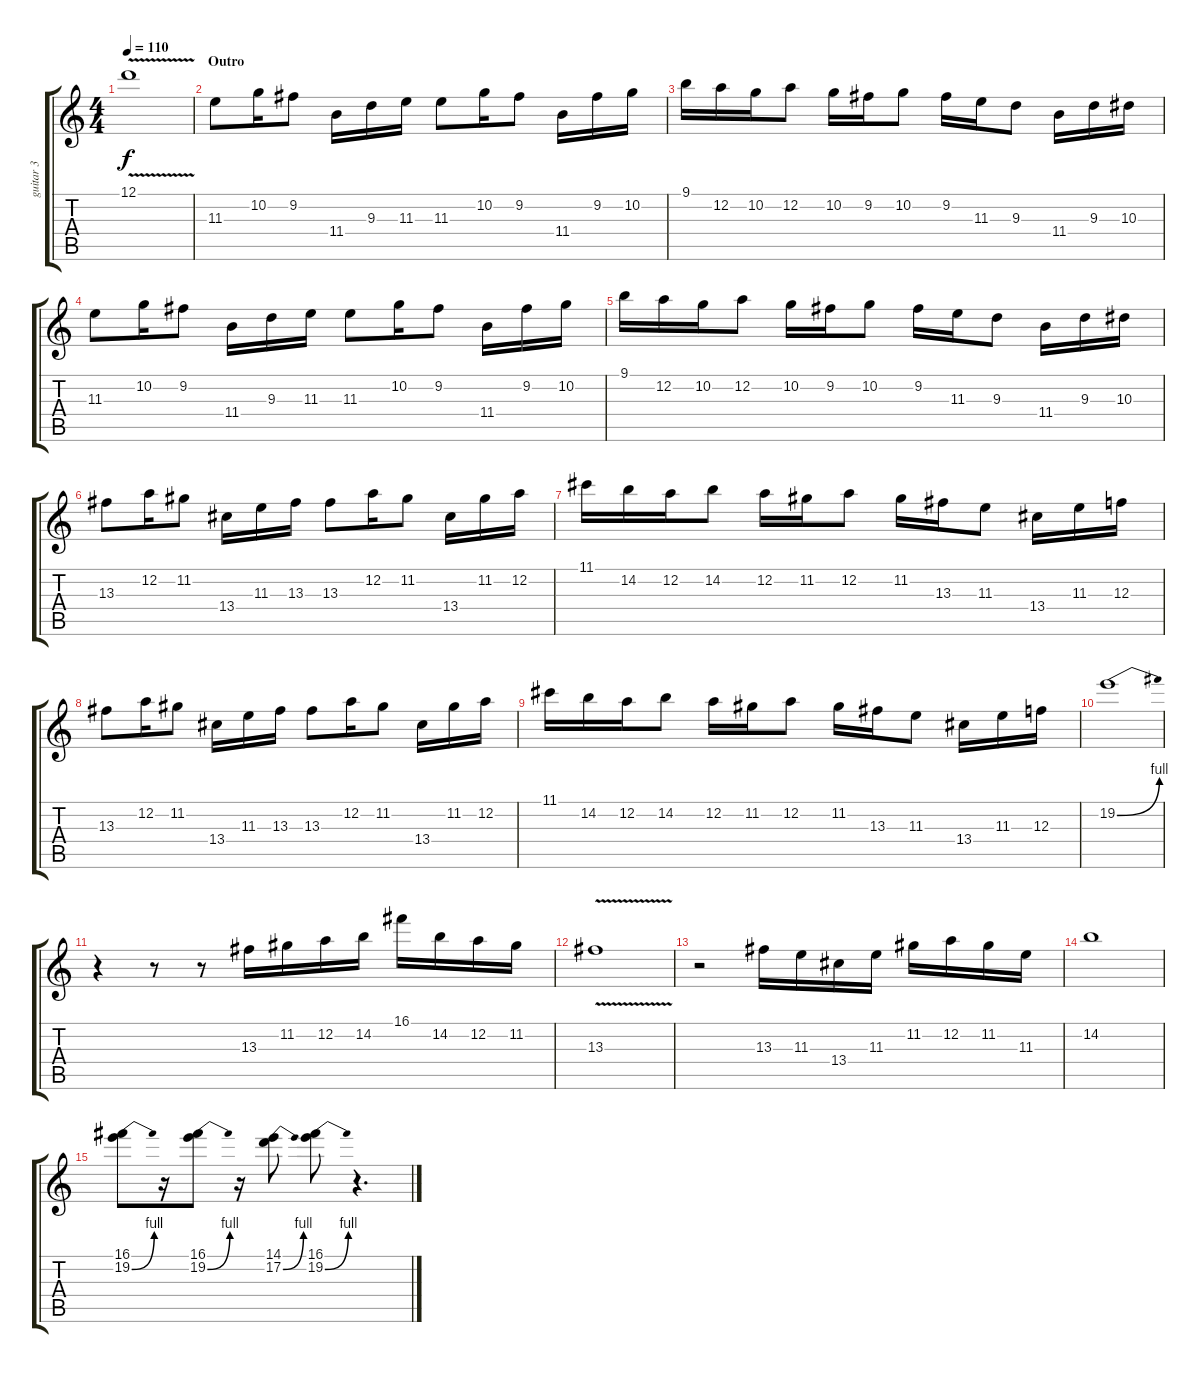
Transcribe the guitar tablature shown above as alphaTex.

\track ("guitar 3" "guitar 3") {instrument distortionguitar}
\staff {score tabs}
\tuning (D4 A3 F3 C3 G2 D2) {hide}
\ts (4 4)
\tempo 110
\clef g2
\ks c
12.1{v}.1{dy f} |
\section ("" "Outro")
11.3.8 10.2.16 9.2.8 11.4.16 9.3.16 11.3.16 11.3.8 10.2.16 9.2.8 11.4.16 9.2.16 10.2.16 |
9.1.16 12.2.16 10.2.16 12.2.8 10.2.16 9.2.16 10.2.8 9.2.16 11.3.16 9.3.8 11.4.16 9.3.16 10.3.16 |
11.3.8 10.2.16 9.2.8 11.4.16 9.3.16 11.3.16 11.3.8 10.2.16 9.2.8 11.4.16 9.2.16 10.2.16 |
9.1.16 12.2.16 10.2.16 12.2.8 10.2.16 9.2.16 10.2.8 9.2.16 11.3.16 9.3.8 11.4.16 9.3.16 10.3.16 |
13.3.8 12.2.16 11.2.8 13.4.16 11.3.16 13.3.16 13.3.8 12.2.16 11.2.8 13.4.16 11.2.16 12.2.16 |
11.1.16 14.2.16 12.2.16 14.2.8 12.2.16 11.2.16 12.2.8 11.2.16 13.3.16 11.3.8 13.4.16 11.3.16 12.3.16 |
13.3.8 12.2.16 11.2.8 13.4.16 11.3.16 13.3.16 13.3.8 12.2.16 11.2.8 13.4.16 11.2.16 12.2.16 |
11.1.16 14.2.16 12.2.16 14.2.8 12.2.16 11.2.16 12.2.8 11.2.16 13.3.16 11.3.8 13.4.16 11.3.16 12.3.16 |
19.2{be (bend 0 0 60 4)}.1 |
r.4 r.8 r.8 13.3.16 11.2.16 12.2.16 14.2.16 16.1.16 14.2.16 12.2.16 11.2.16 |
13.3{v}.1 |
r.2 13.3.16 11.3.16 13.4.16 11.3.16 11.2.16 12.2.16 11.2.16 11.3.16 |
14.2.1 |
(16.1 19.2{be (bend 0 0 60 4)}).8 r.16 (16.1 19.2{be (bend 0 0 60 4)}).8 r.16 (14.1 17.2{be (bend 0 0 60 4)}).8 (16.1 19.2{be (bend 0 0 60 4)}).8 r.4{d}
